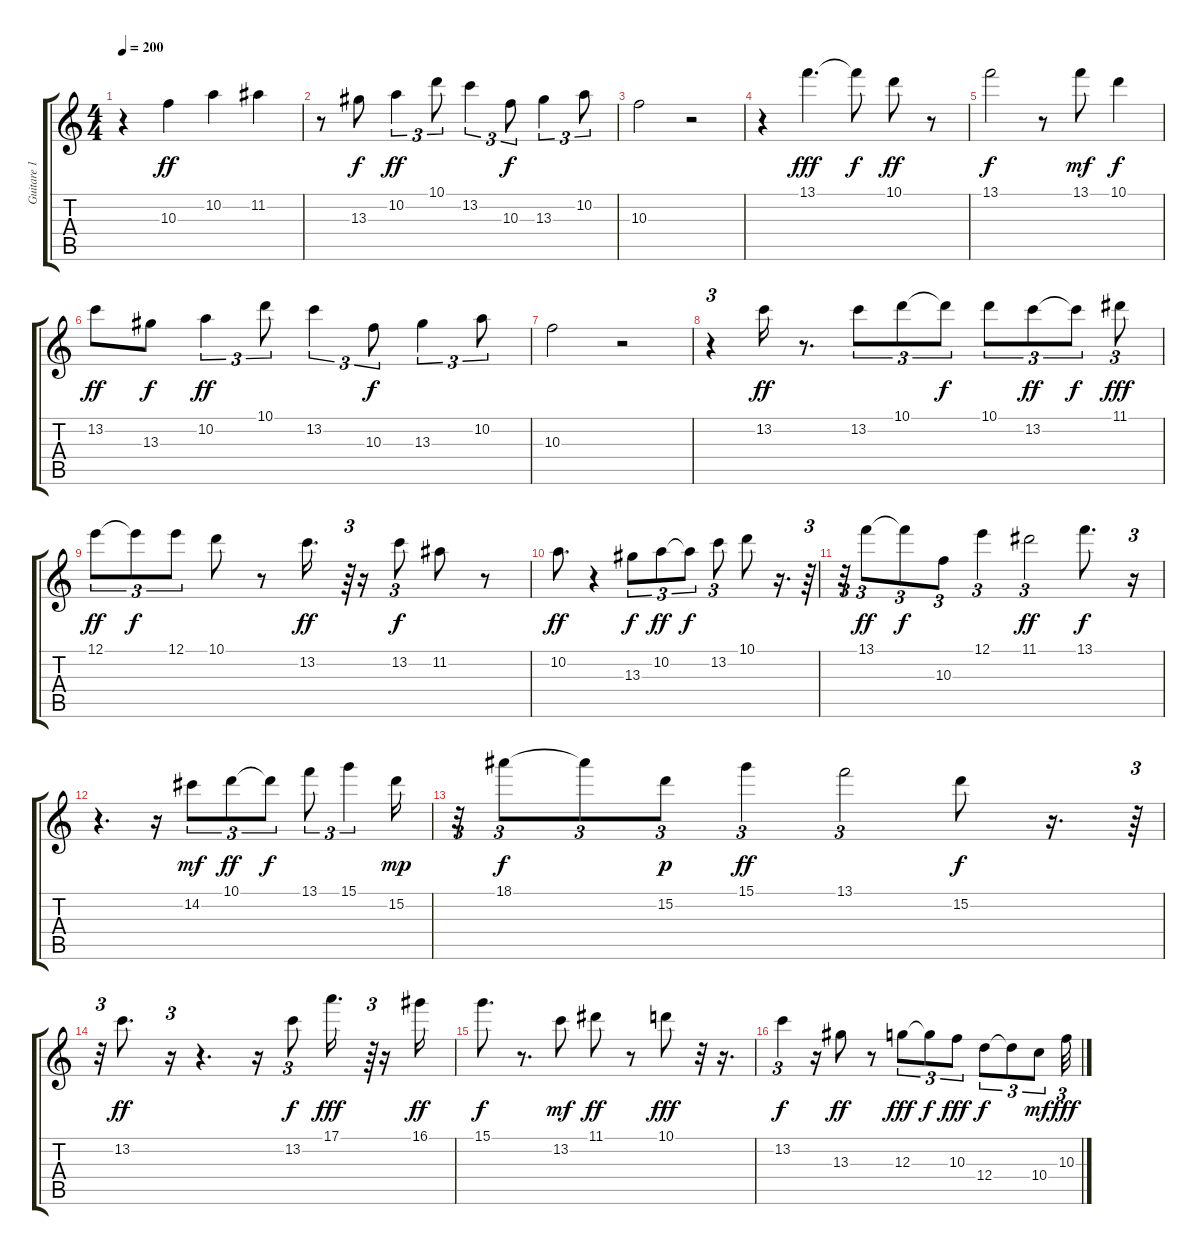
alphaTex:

\track ("Guitare 1" "Guitare 1") {instrument acousticguitarsteel}
\staff {score tabs}
\tuning (E4 B3 G3 D3 A2 E2) {hide}
\ts (4 4)
\tempo 200
\clef g2
\ks c
r.4{dy ff} 10.3.4 10.2.4 11.2.4 |
r.8 13.3.8{dy f} 10.2.4{tu (3 2) dy ff} 10.1.8{tu (3 2)} 13.2.4{tu (3 2)} 10.3.8{tu (3 2) dy f} 13.3.4{tu (3 2)} 10.2.8{tu (3 2)} |
10.3.2 r.2 |
r.4 13.1.4{d dy fff} 13.1{t}.8{dy f} 10.1.8{dy ff} r.8 |
13.1.2{dy f} r.8 13.1.8{dy mf} 10.1.4{dy f} |
13.2.8{dy ff} 13.3.8{dy f} 10.2.4{tu (3 2) dy ff} 10.1.8{tu (3 2)} 13.2.4{tu (3 2)} 10.3.8{tu (3 2) dy f} 13.3.4{tu (3 2)} 10.2.8{tu (3 2)} |
10.3.2 r.2 |
r.4{tu (3 2)} 13.2.16{dy ff} r.8{d} 13.2.8{tu (3 2)} 10.1.8{tu (3 2)} 10.1{t}.8{tu (3 2) dy f} 10.1.8{tu (3 2)} 13.2.8{tu (3 2) dy ff} 13.2{t}.8{tu (3 2) dy f} 11.1.8{tu (3 2) dy fff} |
12.1.8{tu (3 2) dy ff} 12.1{t}.8{tu (3 2) dy f} 12.1.8{tu (3 2)} 10.1.8 r.8 13.2.16{d dy ff} r.64{tu (3 2)} r.16 13.2.8{tu (3 2) dy f} 11.2.8 r.8 |
10.2.8{d dy ff} r.4 13.3.8{tu (3 2) dy f} 10.2.8{tu (3 2) dy ff} 10.2{t}.8{tu (3 2) dy f} 13.2.8{tu (3 2)} 10.1.8 r.16{d} r.64{tu (3 2)} |
r.32{tu (3 2)} 13.1.8{tu (3 2) dy ff} 13.1{t}.8{tu (3 2) dy f} 10.3.8{tu (3 2)} 12.1.4{tu (3 2)} 11.1.2{tu (3 2) dy ff} 13.1.8{d dy f} r.16{tu (3 2)} |
r.4{d} r.16 14.2.8{tu (3 2) dy mf} 10.1.8{tu (3 2) dy ff} 10.1{t}.8{tu (3 2) dy f} 13.1.8{tu (3 2)} 15.1.4{tu (3 2)} 15.2.16{dy mp} |
r.32{tu (3 2)} 18.1.8{tu (3 2) dy f} 18.1{t}.8{tu (3 2)} 15.2.8{tu (3 2) dy p} 15.1.4{tu (3 2) dy ff} 13.1.2{tu (3 2)} 15.2.8{dy f} r.16{d} r.64{tu (3 2)} |
r.32{tu (3 2)} 13.2.8{d dy ff} r.16{tu (3 2)} r.4{d} r.16 13.2.8{tu (3 2) dy f} 17.1.16{d dy fff} r.64{tu (3 2)} r.16 16.1.16{dy ff} |
15.1.8{d dy f} r.8{d} 13.2.8{dy mf} 11.1.8{dy ff} r.8 10.1.8{dy fff} r.32 r.16{d} |
13.2.4{tu (3 2) dy f} r.16 13.3.8{dy ff} r.8 12.3.8{tu (3 2) dy fff} 12.3{t}.8{tu (3 2) dy f} 10.3.8{tu (3 2) dy fff} 12.4.8{tu (3 2) dy f} 12.4{t}.8{tu (3 2)} 10.4.8{tu (3 2) dy mf} 10.3.32{tu (3 2) dy fff}
